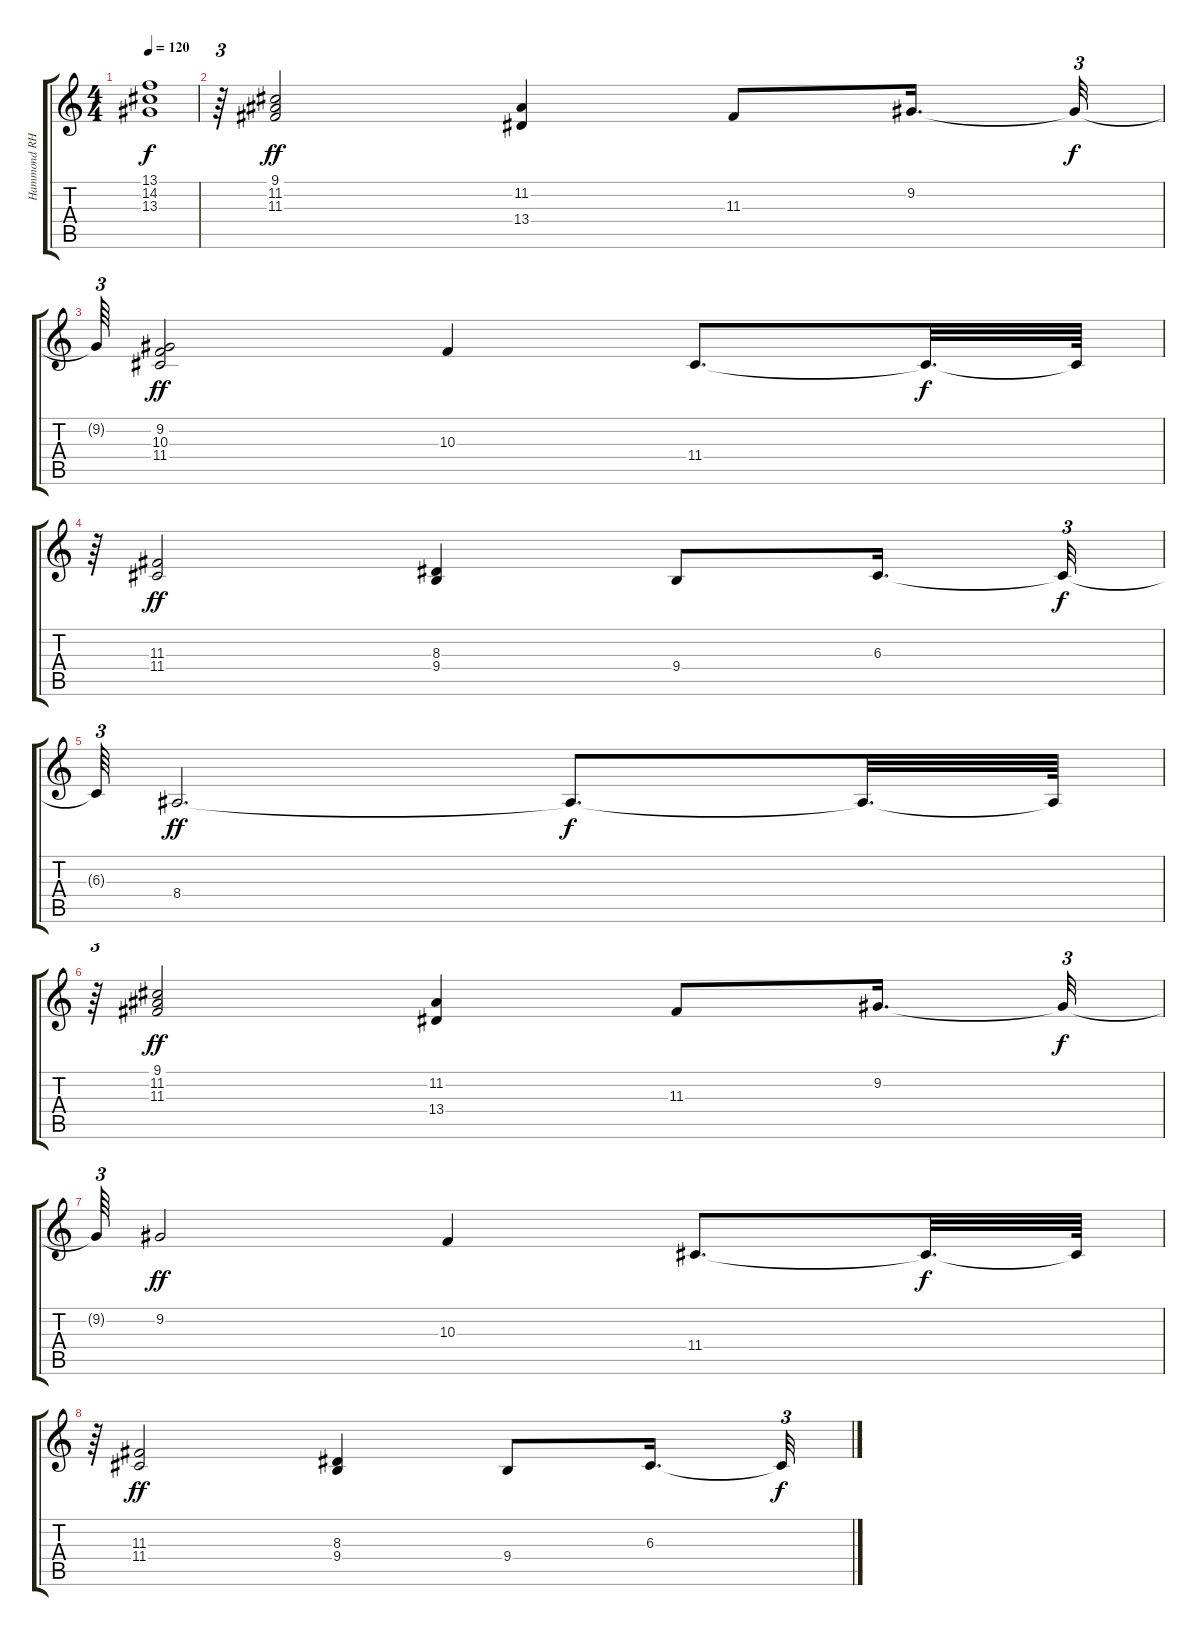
\track ("Hammond RH" "Hammond RH") {instrument musicbox}
\staff {score tabs}
\tuning (E4 B3 G3 D3 A2 E2) {hide}
\ts (4 4)
\tempo 120
\clef g2
\ks c
(13.1{t} 14.2{t} 13.3{t}).1{dy f} |
r.64{tu (3 2)} (9.1 11.2 11.3).2{dy ff} (11.2 13.4).4 11.3.8 9.2.16{d} 9.2{t}.32{tu (3 2) dy f} |
9.2{t}.64{tu (3 2)} (9.2 10.3 11.4).2{dy ff} 10.3.4 11.4.8{d} 11.4{t}.32{d dy f} 11.4{t}.64 |
r.64{tu (3 2)} (11.3 11.4).2{dy ff} (8.3 9.4).4 9.4.8 6.3.16{d} 6.3{t}.32{tu (3 2) dy f} |
6.3{t}.64{tu (3 2)} 8.4.2{d dy ff} 8.4{t}.8{d dy f} 8.4{t}.32{d} 8.4{t}.64 |
r.64{tu (3 2)} (9.1 11.2 11.3).2{dy ff} (11.2 13.4).4 11.3.8 9.2.16{d} 9.2{t}.32{tu (3 2) dy f} |
9.2{t}.64{tu (3 2)} 9.2.2{dy ff} 10.3.4 11.4.8{d} 11.4{t}.32{d dy f} 11.4{t}.64 |
r.64{tu (3 2)} (11.3 11.4).2{dy ff} (8.3 9.4).4 9.4.8 6.3.16{d} 6.3{t}.32{tu (3 2) dy f}
